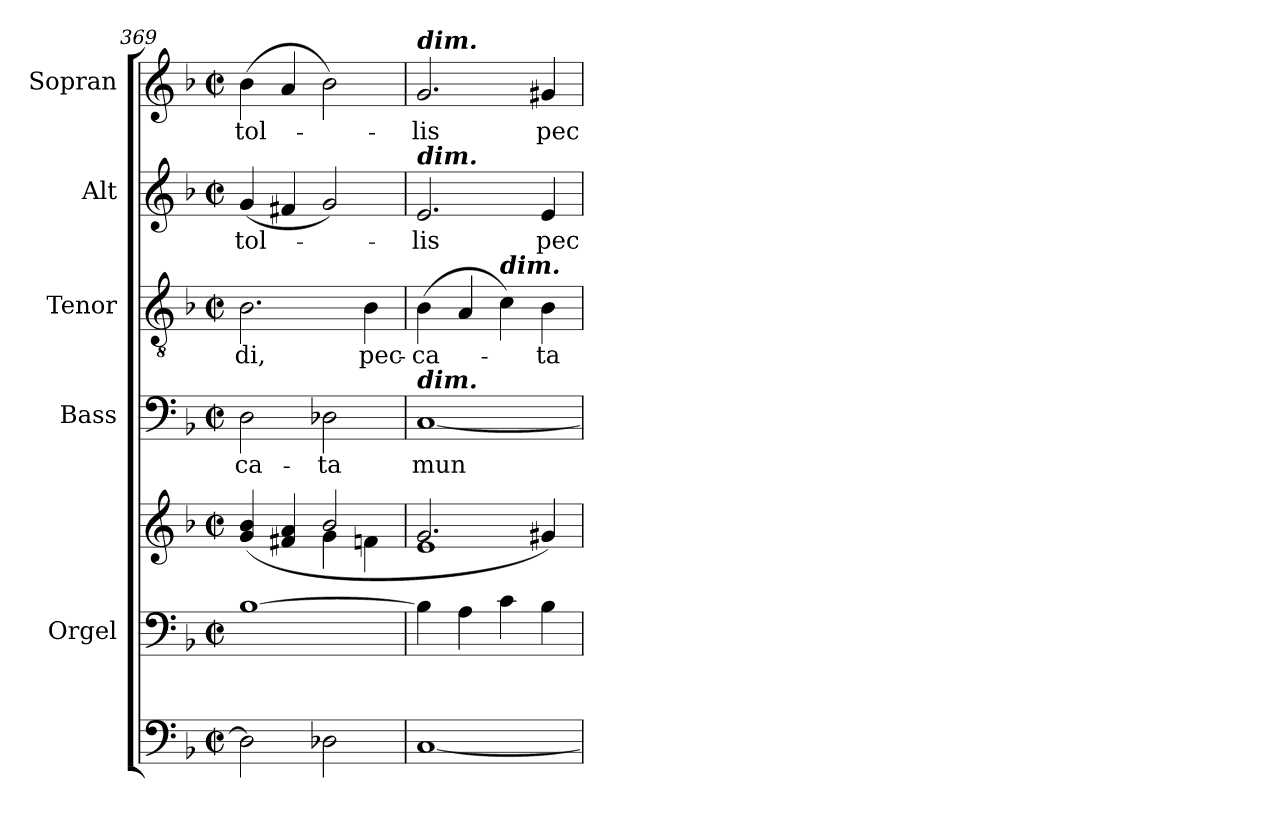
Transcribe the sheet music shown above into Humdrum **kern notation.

**kern	**kern	**kern	**kern	**text	**kern	**text	**kern	**text	**kern	**text
*part6	*part5	*part5	*part4	*part4	*part3	*part3	*part2	*part2	*part1	*part1
*staff7	*staff6	*staff5	*staff4	*staff4	*staff3	*staff3	*staff2	*staff2	*staff1	*staff1
*	*I"Orgel	*	*I"Bass	*	*I"Tenor	*	*I"Alt	*	*I"Sopran	*
*	*I'Org.	*	*I'B	*	*I'T	*	*I'A	*	*I'S	*
!!LO:PB:g=z
*clefF4	*clefF4	*clefG2	*clefF4	*	*clefGv2	*	*clefG2	*	*clefG2	*
*ITrd7c12	*	*	*	*	*	*	*	*	*	*
*k[b-]	*k[b-]	*k[b-]	*k[b-]	*	*k[b-]	*	*k[b-]	*	*k[b-]	*
*F:	*F:	*F:	*F:	*	*F:	*	*F:	*	*F:	*
*M2/2	*M2/2	*M2/2	*M2/2	*	*M2/2	*	*M2/2	*	*M2/2	*
*met(c|)	*met(c|)	*met(c|)	*met(c|)	*	*met(c|)	*	*met(c|)	*	*met(c|)	*
=369	=369	=369	=369	=369	=369	=369	=369	=369	=369	=369
*	*	*^	*	*	*	*	*	*	*	*
!	!	!	!	!	!LO:LY:b	!	!LO:LY:b	!	!LO:LY:b	!	!LO:LY:b
2DD\]	[1B-	(4g/ 4b-/	2ryy	2D\	-ca-	2.B-\	-di,	(<4g/	tol-	(<4b-\	tol-
.	.	4f#X/ 4a/	.	.	.	.	.	4f#X/	.	4a/	.
!	!	!	!	!	!LO:LY:b	!	!	!	!	!	!
2DD-X\	.	2b-/	4g\	2D-X\	-ta	.	.	2g/)	.	2b-\)	.
!	!	!	!	!	!	!	!LO:LY:b	!	!	!	!
.	.	.	4fn\	.	.	4B-\	pec-	.	.	.	.
=370	=370	=370	=370	=370	=370	=370	=370	=370	=370	=370	=370
!	!	!	!	!	!	!	!	!	!	!LO:TX:a:Bi:t=dim.	!
!	!	!	!	!	!	!	!	!LO:TX:a:Bi:t=dim.	!	!	!
!	!	!	!	!LO:TX:a:Bi:t=dim.	!	!	!	!	!	!	!
!	!	!	!	!	!LO:LY:b	!	!LO:LY:b	!	!LO:LY:b	!	!LO:LY:b
[1CC	4B-\]	2.g/	1e	[1C	mun-	(>4B-\	-ca-	2.e/	-lis	2.g/	-lis
.	4A\	.	.	.	.	4A/	.	.	.	.	.
!	!	!	!	!	!	!LO:TX:a:Bi:t=dim.	!	!	!	!	!
.	4c\	.	.	.	.	4c\)	.	.	.	.	.
!	!	!	!	!	!	!	!LO:LY:b	!	!LO:LY:b	!	!LO:LY:b
.	4B-\	4g#X/)	.	.	.	4B-\	-ta	4e/	pec-	4g#X/	pec-
*	*	*v	*v	*	*	*	*	*	*	*	*
=	=	=	=	=	=	=	=	=	=	=
*-	*-	*-	*-	*-	*-	*-	*-	*-	*-	*-
